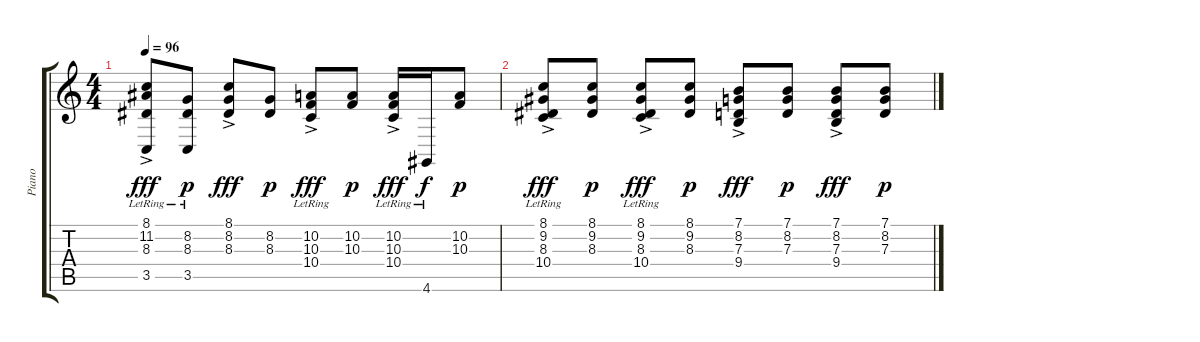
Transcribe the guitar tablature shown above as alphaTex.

\track ("Piano" "Piano") {instrument acousticgrandpiano}
\staff {score tabs}
\tuning (E4 B3 G3 D3 A2 E2) {hide}
\ts (4 4)
\tempo 96
\clef g2
\ks c
(8.1 11.2{ac} 8.3{ac} 3.5{lr}).8{dy fff} (8.2 8.3 3.5{lr}).8{dy p} (8.1 8.2{ac} 8.3{ac}).8{dy fff} (8.2 8.3).8{dy p} (10.2 10.3{ac} 10.4{lr}).8{dy fff} (10.2 10.3).8{dy p} (10.2{ac} 10.3{ac} 10.4{lr}).16{dy fff} 4.6{lr}.16{dy f} (10.2 10.3).8{dy p} |
(8.1{ac} 9.2{ac} 8.3{ac} 10.4{lr}).8{dy fff} (8.1 9.2 8.3).8{dy p} (8.1{ac} 9.2{ac} 8.3{ac} 10.4{lr}).8{dy fff} (8.1 9.2 8.3).8{dy p} (7.1{ac} 8.2{ac} 7.3{ac} 9.4).8{dy fff} (7.1 8.2 7.3).8{dy p} (7.1{ac} 8.2{ac} 7.3{ac} 9.4).8{dy fff} (7.1 8.2 7.3).8{dy p}
